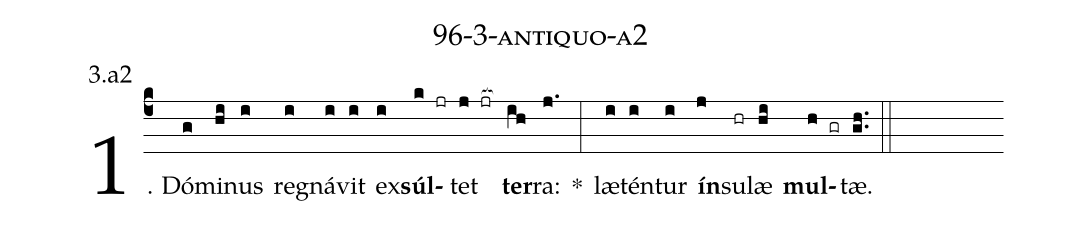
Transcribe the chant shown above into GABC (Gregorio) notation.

name: 96-3-antiquo-a2;
annotation: 3.a2;
%%
(c4)1. Dó(g)mi(hi)nus(i) re(i)gná(i)vit(i) ex(i)<b>súl</b>(k jr)tet(j jr[ocb:1{]) <b>ter</b>(ih[ocb:0}])ra:(j.) *(:) læ(i)tén(i)tur(i) <b>ín</b>(j)su(hr)læ(hi) <b>mul</b>(h gr)tæ.(gh..) (::)
